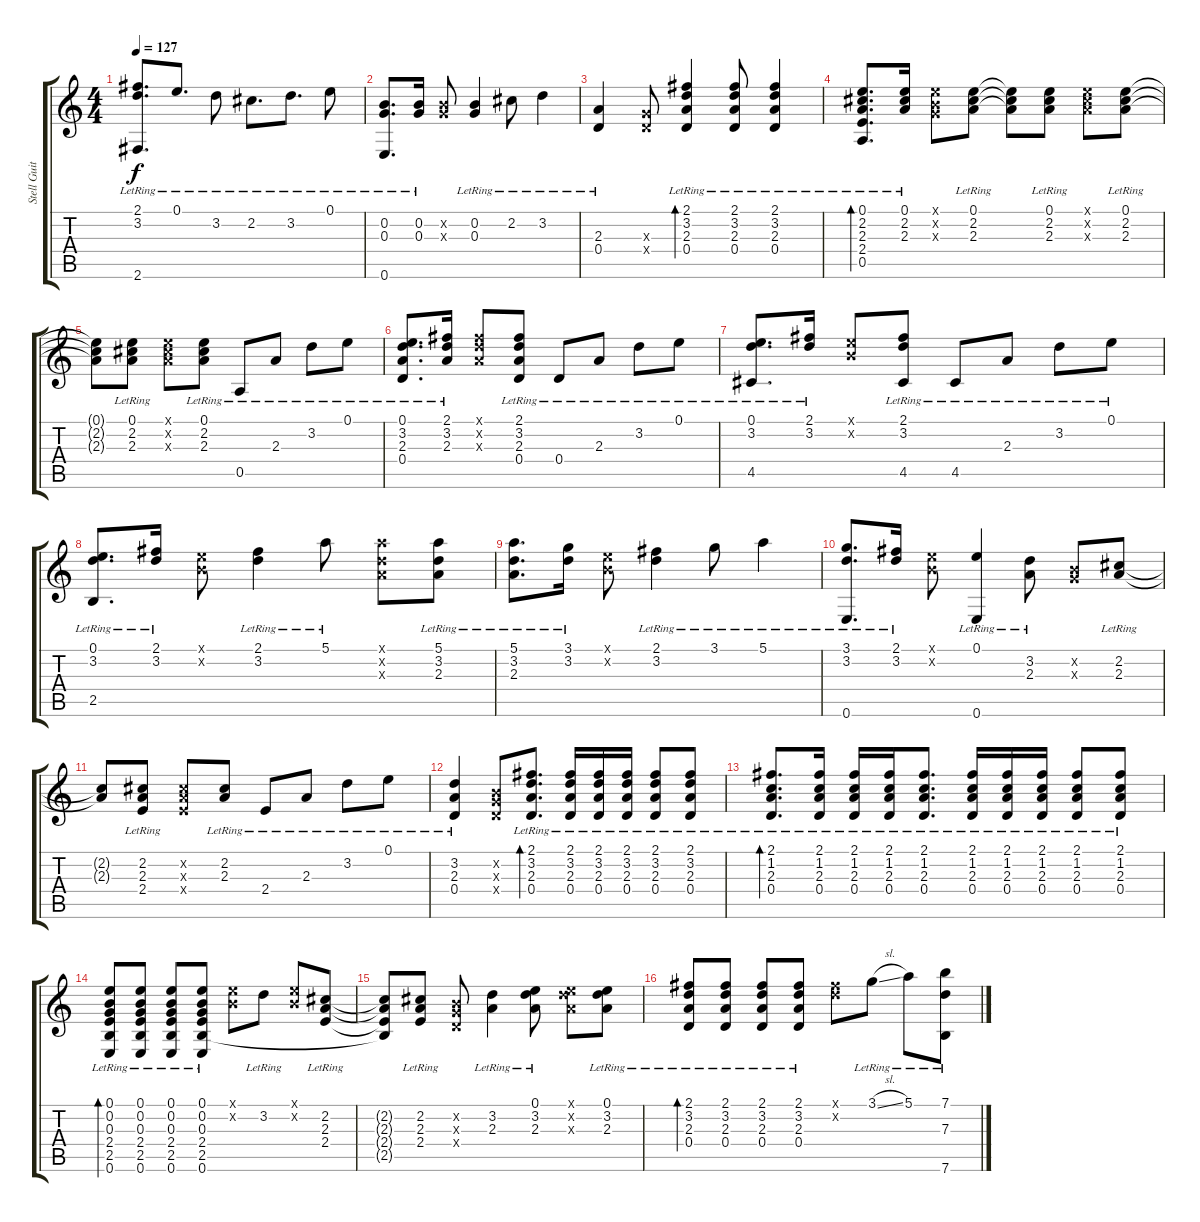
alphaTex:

\track ("Stell Guitar" "Stell Guit") {instrument acousticguitarsteel}
\staff {score tabs}
\tuning (E4 B3 G3 D3 A2 E2) {hide}
\ts (4 4)
\tempo 127
\clef g2
\ks c
(2.1{lr} 3.2{lr} 2.6{lr}).8{d dy f} 0.1{lr}.8{d} 3.2{lr}.8 2.2{lr}.8{d} 3.2{lr}.8{d} 0.1{lr}.8 |
(0.2{lr} 0.3{lr} 0.6{lr}).8{d} (0.2{lr} 0.3{lr}).16 (0.2{x} 0.3{x}).8 (0.2{lr} 0.3{lr}).4 2.2{lr}.8 3.2{lr}.4 |
(2.3{lr} 0.4{lr}).4 (0.3{x} 0.4{x}).8 (2.1{lr} 3.2{lr} 2.3{lr} 0.4{lr}).4{bd 60} (2.1{lr} 3.2{lr} 2.3{lr} 0.4{lr}).8 (2.1{lr} 3.2{lr} 2.3{lr} 0.4{lr}).4 |
(0.1{lr} 2.2{lr} 2.3{lr} 2.4{lr} 0.5{lr}).8{d bd 30} (0.1{lr} 2.2{lr} 2.3{lr}).16 (0.1{x} 0.2{x} 0.3{x}).8 (0.1{lr} 2.2{lr} 2.3{lr}).8 (0.1{t} 2.2{t} 2.3{t}).8 (0.1{lr} 2.2{lr} 2.3{lr}).8 (0.1{x} 2.2{x} 2.3{x}).8 (0.1{lr} 2.2{lr} 2.3{lr}).8 |
(0.1{t} 2.2{t} 2.3{t}).8 (0.1{lr} 2.2{lr} 2.3{lr}).8 (0.1{x} 2.2{x} 2.3{x}).8 (0.1{lr} 2.2{lr} 2.3{lr}).8 0.5{lr}.8 2.3{lr}.8 3.2{lr}.8 0.1{lr}.8 |
(0.1{lr} 3.2{lr} 2.3{lr} 0.4{lr}).8{d} (2.1{lr} 3.2{lr} 2.3{lr}).16 (2.1{x} 3.2{x} 2.3{x}).8 (2.1{lr} 3.2{lr} 2.3{lr} 0.4{lr}).8 0.4{lr}.8 2.3{lr}.8 3.2{lr}.8 0.1{lr}.8 |
(0.1{lr} 3.2{lr} 4.5{lr}).8{d} (2.1{lr} 3.2{lr}).16 (0.1{x} 0.2{x}).8 (2.1{lr} 3.2{lr} 4.5{lr}).8 4.5{lr}.8 2.3{lr}.8 3.2{lr}.8 0.1{lr}.8 |
(0.1{lr} 3.2{lr} 2.5{lr}).8{d} (2.1{lr} 3.2{lr}).16 (0.1{x} 0.2{x}).8 (2.1{lr} 3.2{lr}).4 5.1{lr}.8 (5.1{x} 3.2{x} 2.3{x}).8 (5.1{lr} 3.2{lr} 2.3{lr}).8 |
(5.1{lr} 3.2{lr} 2.3{lr}).8{d} (3.1{lr} 3.2{lr}).16 (0.1{x} 0.2{x}).8 (2.1{lr} 3.2{lr}).4 3.1{lr}.8 5.1{lr}.4 |
(3.1{lr} 3.2{lr} 0.6{lr}).8{d} (2.1{lr} 3.2{lr}).16 (0.1{x} 0.2{x}).8 (0.1{lr} 0.6{lr}).4 (3.2{lr} 2.3{lr}).8 (0.2{x} 0.3{x}).8 (2.2{lr} 2.3{lr}).8 |
(2.2{t} 2.3{t}).8 (2.2{lr} 2.3{lr} 2.4{lr}).8 (2.2{x} 2.3{x} 2.4{x}).8 (2.2{lr} 2.3{lr}).8 2.4{lr}.8 2.3{lr}.8 3.2{lr}.8 0.1{lr}.8 |
(3.2{lr} 2.3{lr} 0.4{lr}).4 (0.2{x} 0.3{x} 0.4{x}).8 (2.1{lr} 3.2{lr} 2.3{lr} 0.4{lr}).8{d bd 60} (2.1{lr} 3.2{lr} 2.3{lr} 0.4{lr}).16 (2.1{lr} 3.2{lr} 2.3{lr} 0.4{lr}).16 (2.1{lr} 3.2{lr} 2.3{lr} 0.4{lr}).16 (2.1{lr} 3.2{lr} 2.3{lr} 0.4{lr}).8 (2.1{lr} 3.2{lr} 2.3{lr} 0.4{lr}).8 |
(2.1{lr} 1.2{lr} 2.3{lr} 0.4{lr}).8{d bd 60} (2.1{lr} 1.2{lr} 2.3{lr} 0.4{lr}).16 (2.1{lr} 1.2{lr} 2.3{lr} 0.4{lr}).16 (2.1{lr} 1.2{lr} 2.3{lr} 0.4{lr}).16 (2.1{lr} 1.2{lr} 2.3{lr} 0.4{lr}).8{d} (2.1{lr} 1.2{lr} 2.3{lr} 0.4{lr}).16 (2.1{lr} 1.2{lr} 2.3{lr} 0.4{lr}).16 (2.1{lr} 1.2{lr} 2.3{lr} 0.4{lr}).16 (2.1{lr} 1.2{lr} 2.3{lr} 0.4{lr}).8 (2.1{lr} 1.2{lr} 2.3{lr} 0.4{lr}).8 |
(0.1{lr} 0.2{lr} 0.3{lr} 2.4{lr} 2.5{lr} 0.6{lr}).8{bd 60} (0.1{lr} 0.2{lr} 0.3{lr} 2.4{lr} 2.5{lr} 0.6{lr}).8 (0.1{lr} 0.2{lr} 0.3{lr} 2.4{lr} 2.5{lr} 0.6{lr}).8 (0.1{lr} 0.2{lr} 0.3{lr} 2.4{lr} 2.5{lr} 0.6{lr}).8 (0.1{x} 0.2{x}).8 3.2{lr}.8 (0.1{x} 0.2{x}).8 (2.2{lr} 2.3{lr} 2.4{lr}).8 |
(2.2{t} 2.3{t} 2.4{t} 2.5{t}).8 (2.2{lr} 2.3{lr} 2.4{lr}).8 (0.2{x} 0.3{x} 0.4{x}).8 (3.2{lr} 2.3{lr}).4 (0.1{lr} 3.2{lr} 2.3{lr}).8 (0.1{x} 3.2{x} 2.3{x}).8 (0.1{lr} 3.2{lr} 2.3{lr}).8 |
(2.1{lr} 3.2{lr} 2.3{lr} 0.4{lr}).8{bd 60} (2.1{lr} 3.2{lr} 2.3{lr} 0.4{lr}).8 (2.1{lr} 3.2{lr} 2.3{lr} 0.4{lr}).8 (2.1{lr} 3.2{lr} 2.3{lr} 0.4{lr}).8 (2.1{x} 3.2{x}).8 3.1{sl lr}.8 5.1{lr}.8 (7.1{lr} 7.3{lr} 7.6{lr}).8
